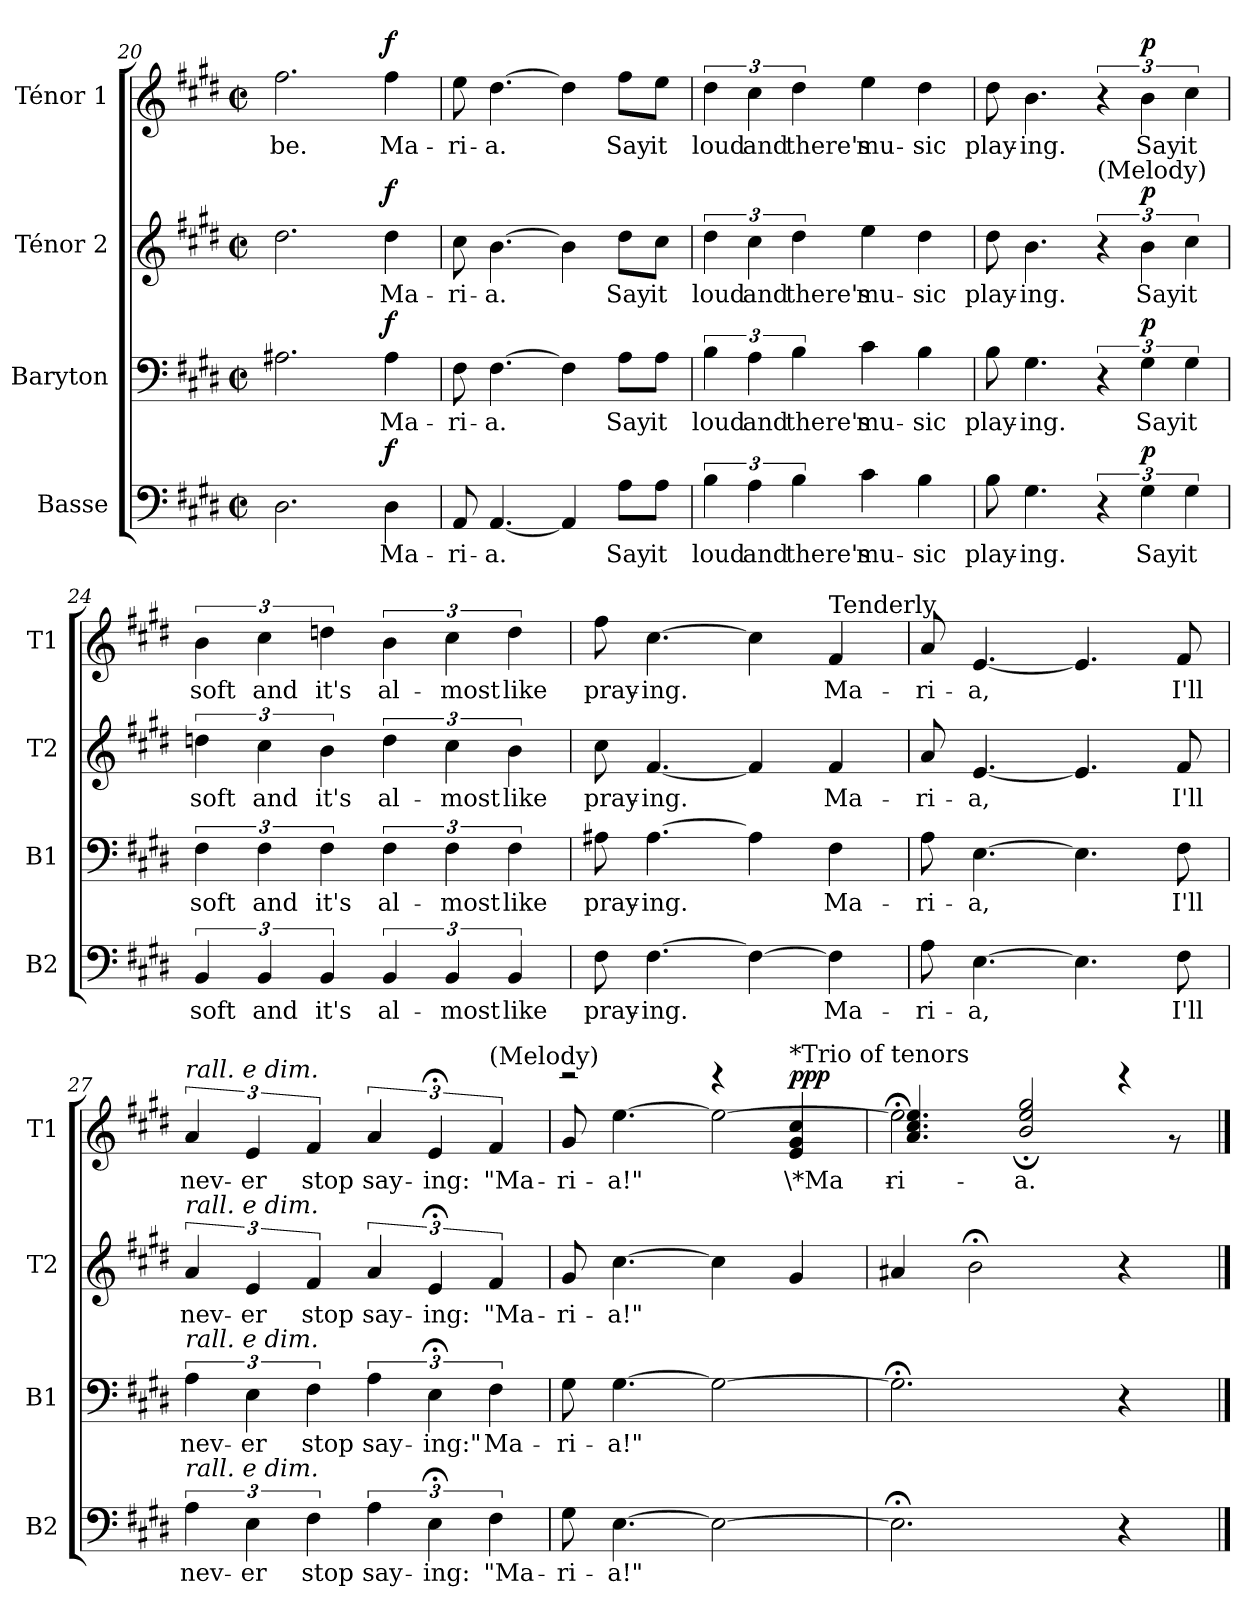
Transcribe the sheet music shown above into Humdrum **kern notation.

**kern	**text	**dynam	**kern	**text	**dynam	**kern	**text	**dynam	**kern	**text	**dynam
*part4	*part4	*part4	*part3	*part3	*part3	*part2	*part2	*part2	*part1	*part1	*part1
*staff4	*staff4	*staff4	*staff3	*staff3	*staff3	*staff2	*staff2	*staff2	*staff1	*staff1	*staff1
*I"Basse	*	*	*I"Baryton	*	*	*I"Ténor 2	*	*	*I"Ténor 1	*	*
*I'B2	*	*	*I'B1	*	*	*I'T2	*	*	*I'T1	*	*
*clefF4	*	*	*clefF4	*	*	*clefG2	*	*	*clefG2	*	*
*k[f#c#g#d#]	*	*	*k[f#c#g#d#]	*	*	*k[f#c#g#d#]	*	*	*k[f#c#g#d#]	*	*
*M2/2	*	*	*M2/2	*	*	*M2/2	*	*	*M2/2	*	*
*met(c|)	*	*	*met(c|)	*	*	*met(c|)	*	*	*met(c|)	*	*
=20	=20	=20	=20	=20	=20	=20	=20	=20	=20	=20	=20
!	!	!	!	!	!	!	!	!	!	!LO:LY:b	!
2.D#\	.	.	2.A#X\	.	.	2.dd#\	.	.	2.ff#\	be.	.
!	!LO:LY:b	!LO:DY:a	!	!LO:LY:b	!LO:DY:a	!	!LO:LY:b	!LO:DY:a	!	!LO:LY:b	!LO:DY:a
4D#\	Ma-	f	4A#\	Ma-	f	4dd#\	Ma-	f	4ff#\	Ma-	f
!!LO:PB:g=z
=21	=21	=21	=21	=21	=21	=21	=21	=21	=21	=21	=21
!	!LO:LY:b	!	!	!LO:LY:b	!	!	!LO:LY:b	!	!	!LO:LY:b	!
8AA/	-ri-	.	8F#\	-ri-	.	8cc#\	-ri-	.	8ee\	-ri-	.
!	!LO:LY:b	!	!	!LO:LY:b	!	!	!LO:LY:b	!	!	!LO:LY:b	!
[4.AA/	-a.	.	[4.F#\	-a.	.	[4.b\	-a.	.	[4.dd#\	-a.	.
4AA/]	.	.	4F#\]	.	.	4b\]	.	.	4dd#\]	.	.
!	!LO:LY:b	!	!	!LO:LY:b	!	!	!LO:LY:b	!	!	!LO:LY:b	!
8A\L	Say	.	8A\L	Say	.	8dd#\L	Say	.	8ff#\L	Say	.
!	!LO:LY:b	!	!	!LO:LY:b	!	!	!LO:LY:b	!	!	!LO:LY:b	!
8A\J	it	.	8A\J	it	.	8cc#\J	it	.	8ee\J	it	.
=22	=22	=22	=22	=22	=22	=22	=22	=22	=22	=22	=22
!	!LO:LY:b	!	!	!LO:LY:b	!	!	!LO:LY:b	!	!	!LO:LY:b	!
6B\	loud	.	6B\	loud	.	6dd#\	loud	.	6dd#\	loud	.
!	!LO:LY:b	!	!	!LO:LY:b	!	!	!LO:LY:b	!	!	!LO:LY:b	!
6A\	and	.	6A\	and	.	6cc#\	and	.	6cc#\	and	.
!	!LO:LY:b	!	!	!LO:LY:b	!	!	!LO:LY:b	!	!	!LO:LY:b	!
6B\	there's	.	6B\	there's	.	6dd#\	there's	.	6dd#\	there's	.
!	!LO:LY:b	!	!	!LO:LY:b	!	!	!LO:LY:b	!	!	!LO:LY:b	!
4c#\	mu-	.	4c#\	mu-	.	4ee\	mu-	.	4ee\	mu-	.
!	!LO:LY:b	!	!	!LO:LY:b	!	!	!LO:LY:b	!	!	!LO:LY:b	!
4B\	-sic	.	4B\	-sic	.	4dd#\	-sic	.	4dd#\	-sic	.
=23	=23	=23	=23	=23	=23	=23	=23	=23	=23	=23	=23
!	!LO:LY:b	!	!	!LO:LY:b	!	!	!LO:LY:b	!	!	!LO:LY:b	!
8B\	play-	.	8B\	play-	.	8dd#\	play-	.	8dd#\	play-	.
!	!LO:LY:b	!	!	!LO:LY:b	!	!	!LO:LY:b	!	!	!LO:LY:b	!
4.G#\	-ing.	.	4.G#\	-ing.	.	4.b\	-ing.	.	4.b\	-ing.	.
!	!	!	!	!	!	!LO:TX:a:t=(Melody)	!	!	!	!	!
6r	.	.	6r	.	.	6r	.	.	6r	.	.
!	!LO:LY:b	!LO:DY:a	!	!LO:LY:b	!LO:DY:a	!	!LO:LY:b	!LO:DY:a	!	!LO:LY:b	!LO:DY:a
6G#\	Say	p	6G#\	Say	p	6b\	Say	p	6b\	Say	p
!	!LO:LY:b	!	!	!LO:LY:b	!	!	!LO:LY:b	!	!	!LO:LY:b	!
6G#\	it	.	6G#\	it	.	6cc#\	it	.	6cc#\	it	.
!!LO:LB:g=z
=24	=24	=24	=24	=24	=24	=24	=24	=24	=24	=24	=24
!	!LO:LY:b	!	!	!LO:LY:b	!	!	!LO:LY:b	!	!	!LO:LY:b	!
6BB/	soft	.	6F#\	soft	.	6ddn\	soft	.	6b\	soft	.
!	!LO:LY:b	!	!	!LO:LY:b	!	!	!LO:LY:b	!	!	!LO:LY:b	!
6BB/	and	.	6F#\	and	.	6cc#\	and	.	6cc#\	and	.
!	!LO:LY:b	!	!	!LO:LY:b	!	!	!LO:LY:b	!	!	!LO:LY:b	!
6BB/	it's	.	6F#\	it's	.	6b\	it's	.	6ddn\	it's	.
!	!LO:LY:b	!	!	!LO:LY:b	!	!	!LO:LY:b	!	!	!LO:LY:b	!
6BB/	al-	.	6F#\	al-	.	6dd\	al-	.	6b\	al-	.
!	!LO:LY:b	!	!	!LO:LY:b	!	!	!LO:LY:b	!	!	!LO:LY:b	!
6BB/	-most	.	6F#\	-most	.	6cc#\	-most	.	6cc#\	-most	.
!	!LO:LY:b	!	!	!LO:LY:b	!	!	!LO:LY:b	!	!	!LO:LY:b	!
6BB/	like	.	6F#\	like	.	6b\	like	.	6dd\	like	.
=25	=25	=25	=25	=25	=25	=25	=25	=25	=25	=25	=25
!	!LO:LY:b	!	!	!LO:LY:b	!	!	!LO:LY:b	!	!	!LO:LY:b	!
8F#\	pray-	.	8A#X\	pray-	.	8cc#\	pray-	.	8ff#\	pray-	.
!	!LO:LY:b	!	!	!LO:LY:b	!	!	!LO:LY:b	!	!	!LO:LY:b	!
[4.F#\	-ing.	.	[4.A#\	-ing.	.	[4.f#/	-ing.	.	[4.cc#\	-ing.	.
4F#\_	.	.	4A#\]	.	.	4f#/]	.	.	4cc#\]	.	.
!	!	!	!	!	!	!	!	!	!LO:TX:a:t=Tenderly	!	!
!	!LO:LY:b	!	!	!LO:LY:b	!	!	!LO:LY:b	!	!	!LO:LY:b	!
4F#\]	Ma-	.	4F#\	Ma-	.	4f#/	Ma-	.	4f#/	Ma-	.
=26	=26	=26	=26	=26	=26	=26	=26	=26	=26	=26	=26
!	!LO:LY:b	!	!	!LO:LY:b	!	!	!LO:LY:b	!	!	!LO:LY:b	!
8A\	-ri-	.	8A\	-ri-	.	8a/	-ri-	.	8a/	-ri-	.
!	!LO:LY:b	!	!	!LO:LY:b	!	!	!LO:LY:b	!	!	!LO:LY:b	!
[4.E\	-a,	.	[4.E\	-a,	.	[4.e/	-a,	.	[4.e/	-a,	.
4.E\]	.	.	4.E\]	.	.	4.e/]	.	.	4.e/]	.	.
!	!LO:LY:b	!	!	!LO:LY:b	!	!	!LO:LY:b	!	!	!LO:LY:b	!
8F#\	I'll	.	8F#\	I'll	.	8f#/	I'll	.	8f#/	I'll	.
!!LO:PB:g=z
=27	=27	=27	=27	=27	=27	=27	=27	=27	=27	=27	=27
!	!	!	!	!	!	!	!	!	!LO:TX:a:i:t=rall. e dim.	!	!
!	!	!	!	!	!	!LO:TX:a:i:t=rall. e dim.	!	!	!	!	!
!	!	!	!LO:TX:a:i:t=rall. e dim.	!	!	!	!	!	!	!	!
!LO:TX:a:i:t=rall. e dim.	!	!	!	!	!	!	!	!	!	!	!
!	!LO:LY:b	!	!	!LO:LY:b	!	!	!LO:LY:b	!	!	!LO:LY:b	!
6A\	nev-	.	6A\	nev-	.	6a/	nev-	.	6a/	nev-	.
!	!LO:LY:b	!	!	!LO:LY:b	!	!	!LO:LY:b	!	!	!LO:LY:b	!
6E\	-er	.	6E\	-er	.	6e/	-er	.	6e/	-er	.
!	!LO:LY:b	!	!	!LO:LY:b	!	!	!LO:LY:b	!	!	!LO:LY:b	!
6F#\	stop	.	6F#\	stop	.	6f#/	stop	.	6f#/	stop	.
!	!LO:LY:b	!	!	!LO:LY:b	!	!	!LO:LY:b	!	!	!LO:LY:b	!
6A\	say-	.	6A\	say-	.	6a/	say-	.	6a/	say-	.
!	!LO:LY:b	!	!	!LO:LY:b	!	!	!LO:LY:b	!	!	!LO:LY:b	!
6E;<Z\	-ing:	.	6E;<Z\	-ing:"	.	6e;<Z/	-ing:	.	6e;<Z/	-ing:	.
!	!	!	!	!	!	!	!	!	!LO:TX:a:t=(Melody)	!	!
!	!LO:LY:b	!	!	!LO:LY:b	!	!	!LO:LY:b	!	!	!LO:LY:b	!
6F#\	"Ma-	.	6F#\	Ma-	.	6f#/	"Ma-	.	6f#/	"Ma-	.
=28	=28	=28	=28	=28	=28	=28	=28	=28	=28	=28	=28
!	!LO:LY:b	!	!	!LO:LY:b	!	!	!LO:LY:b	!LO:DY:a	!	!LO:LY:b	!
*	*	*	*	*	*	*	*	*	*^	*	*
8G#\	-ri-	.	8G#\	-ri-	.	8g#/	-ri-	other-dynamics	8g#/	2reee	-ri-	.
!	!LO:LY:b	!LO:DY:a	!	!LO:LY:b	!LO:DY:a	!	!LO:LY:b	!	!	!	!LO:LY:b	!LO:DY:a
[4.E\	-a!"	other-dynamics	[4.G#\	-a!"	other-dynamics	[4.cc#\	-a!"	.	[4.ee\	.	-a!"	other-dynamics
2E\_	.	.	2G#\_	.	.	4cc#\]	.	.	2ee\_	4reee	.	.
!	!	!	!	!	!	!	!	!	!	!LO:TX:a:t=*Trio of tenors	!	!
!	!	!	!	!	!	!	!	!	!	!	!LO:LY:b	!LO:DY:a
.	.	.	.	.	.	4g#/	.	.	.	4e/ 4g#/ 4cc#/	\*Ma-	ppp
=29	=29	=29	=29	=29	=29	=29	=29	=29	=29	=29	=29	=29
!	!	!	!	!	!	!	!	!	!	!	!LO:LY:b	!
2.E;<\]	.	.	2.G#;<\]	.	.	4a#X/	.	.	2.ee;<\]	4.a/ 4.cc#/ 4.ee/	-ri-	.
.	.	.	.	.	.	2b;<\	.	.	.	.	.	.
!	!	!	!	!	!	!	!	!	!	!	!LO:LY:b	!
.	.	.	.	.	.	.	.	.	.	2b/;< 2ee/;< 2gg#/;<	-a.	.
4r	.	.	4r	.	.	4r	.	.	4r	.	.	.
.	.	.	.	.	.	.	.	.	.	8r	.	.
*	*	*	*	*	*	*	*	*	*v	*v	*	*
==	==	==	==	==	==	==	==	==	==	==	==
*-	*-	*-	*-	*-	*-	*-	*-	*-	*-	*-	*-
